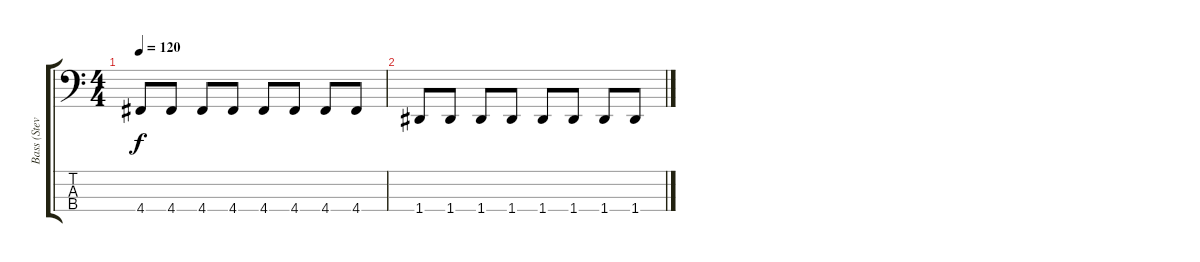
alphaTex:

\track ("Bass (Steve)" "Bass (Stev") {instrument electricbassfinger}
\staff {score tabs}
\tuning (G2 D2 A1 D1) {hide}
\ts (4 4)
\tempo 120
\clef f4
\ks c
4.4.8{dy f} 4.4.8 4.4.8 4.4.8 4.4.8 4.4.8 4.4.8 4.4.8 |
1.4.8 1.4.8 1.4.8 1.4.8 1.4.8 1.4.8 1.4.8 1.4.8
